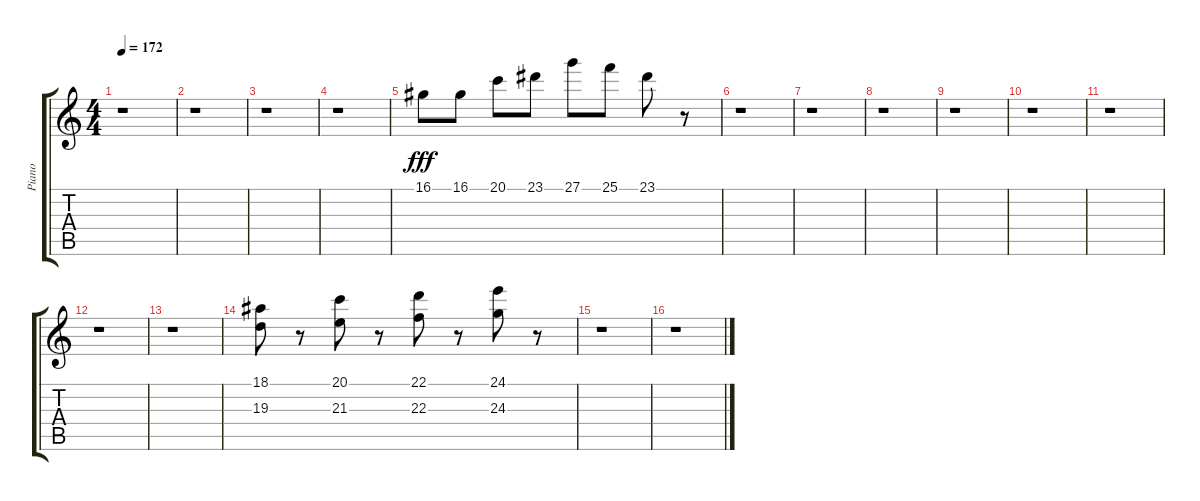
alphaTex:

\track ("Piano" "Piano") {instrument acousticgrandpiano}
\staff {score tabs}
\tuning (E4 B3 G3 D3 A2 E2) {hide}
\ts (4 4)
\tempo 172
\clef g2
\ks c
r.1{dy ff} |
r.1 |
r.1 |
r.1 |
16.1.8{dy fff} 16.1.8 20.1.8 23.1.8 27.1.8 25.1.8 23.1.8 r.8 |
r.1 |
r.1 |
r.1 |
r.1 |
r.1 |
r.1 |
r.1 |
r.1 |
(18.1 19.3).8 r.8 (20.1 21.3).8 r.8 (22.1 22.3).8 r.8 (24.1 24.3).8 r.8 |
r.1 |
r.1
